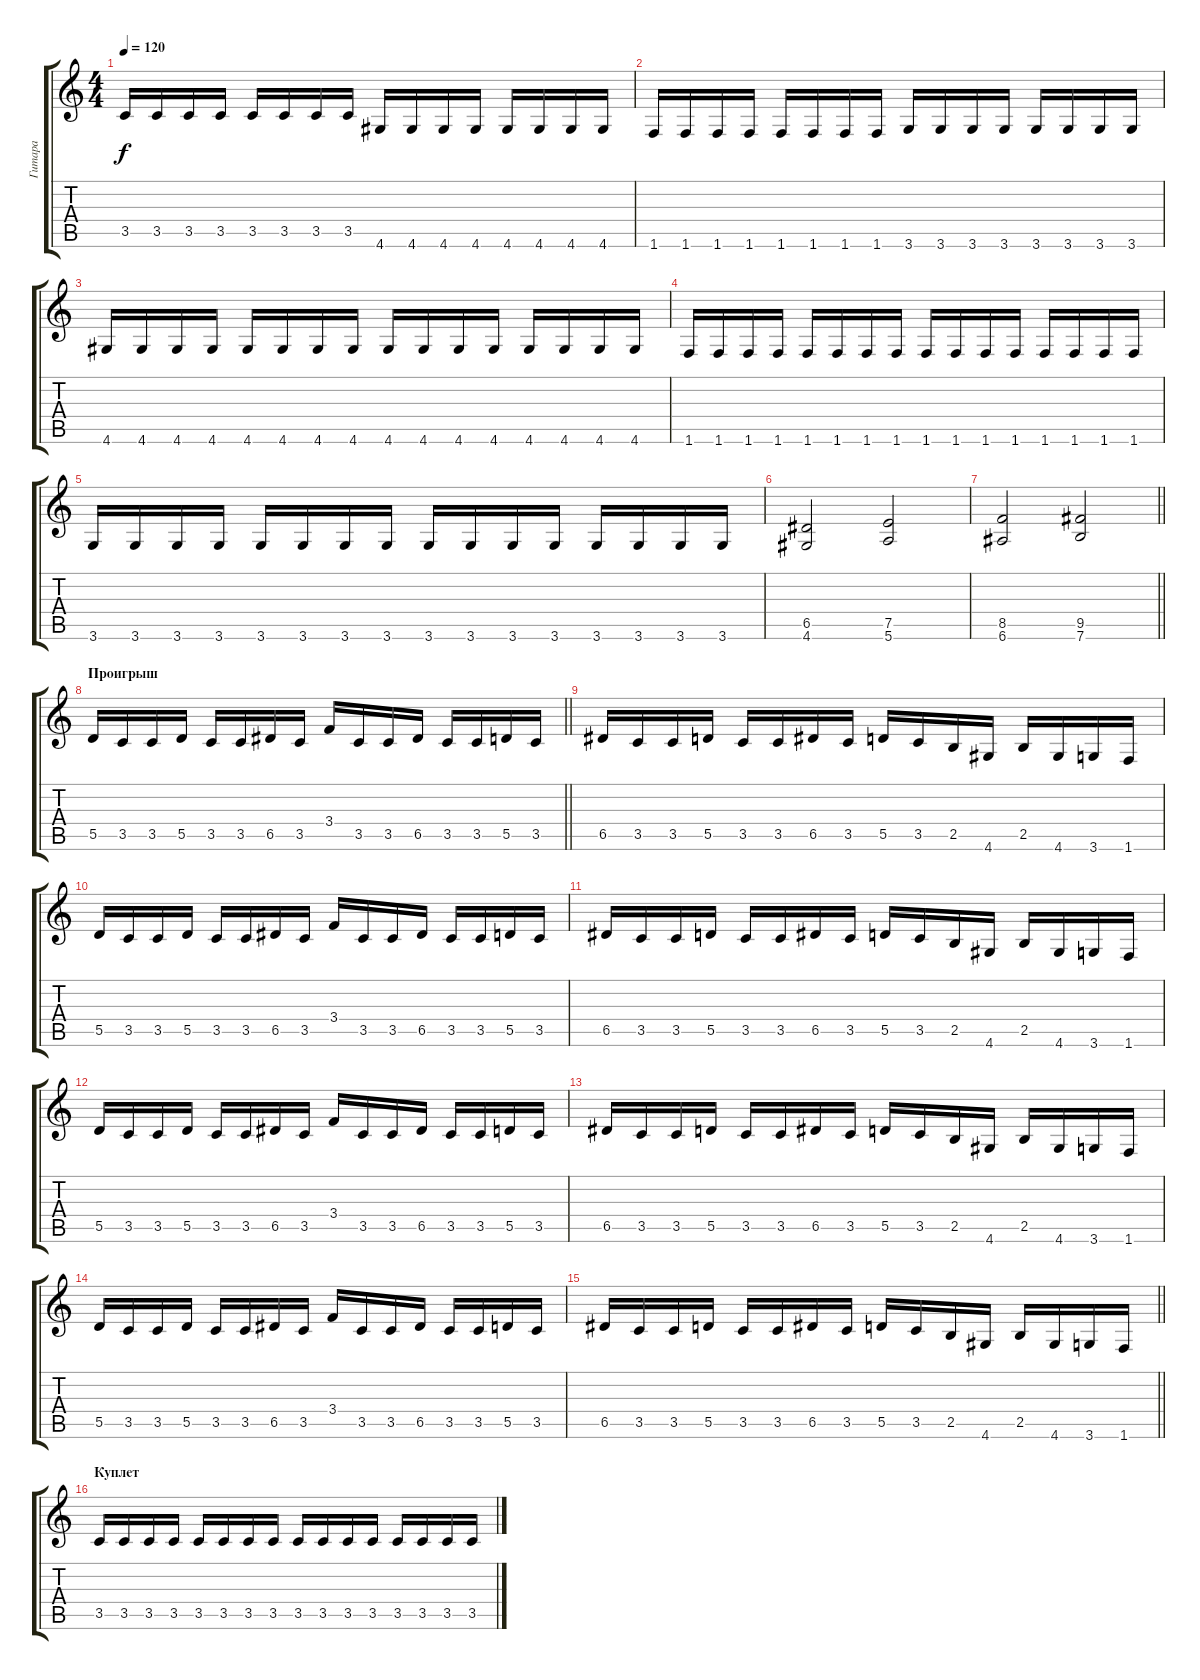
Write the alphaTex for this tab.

\track ("Гитара" "Гитара") {instrument distortionguitar}
\staff {score tabs}
\tuning (E4 B3 G3 D3 A2 E2) {hide}
\ts (4 4)
\tempo 120
\clef g2
\ks c
3.5.16{dy f} 3.5.16 3.5.16 3.5.16 3.5.16 3.5.16 3.5.16 3.5.16 4.6.16 4.6.16 4.6.16 4.6.16 4.6.16 4.6.16 4.6.16 4.6.16 |
1.6.16 1.6.16 1.6.16 1.6.16 1.6.16 1.6.16 1.6.16 1.6.16 3.6.16 3.6.16 3.6.16 3.6.16 3.6.16 3.6.16 3.6.16 3.6.16 |
4.6.16 4.6.16 4.6.16 4.6.16 4.6.16 4.6.16 4.6.16 4.6.16 4.6.16 4.6.16 4.6.16 4.6.16 4.6.16 4.6.16 4.6.16 4.6.16 |
1.6.16 1.6.16 1.6.16 1.6.16 1.6.16 1.6.16 1.6.16 1.6.16 1.6.16 1.6.16 1.6.16 1.6.16 1.6.16 1.6.16 1.6.16 1.6.16 |
3.6.16 3.6.16 3.6.16 3.6.16 3.6.16 3.6.16 3.6.16 3.6.16 3.6.16 3.6.16 3.6.16 3.6.16 3.6.16 3.6.16 3.6.16 3.6.16 |
(6.5 4.6).2 (7.5 5.6).2 |
\barLineRight lightlight
(8.5 6.6).2 (9.5 7.6).2 |
\section ("" "Проигрыш")
\barLineRight lightlight
5.5.16 3.5.16 3.5.16 5.5.16 3.5.16 3.5.16 6.5.16 3.5.16 3.4.16 3.5.16 3.5.16 6.5.16 3.5.16 3.5.16 5.5.16 3.5.16 |
6.5.16 3.5.16 3.5.16 5.5.16 3.5.16 3.5.16 6.5.16 3.5.16 5.5.16 3.5.16 2.5.16 4.6.16 2.5.16 4.6.16 3.6.16 1.6.16 |
5.5.16 3.5.16 3.5.16 5.5.16 3.5.16 3.5.16 6.5.16 3.5.16 3.4.16 3.5.16 3.5.16 6.5.16 3.5.16 3.5.16 5.5.16 3.5.16 |
6.5.16 3.5.16 3.5.16 5.5.16 3.5.16 3.5.16 6.5.16 3.5.16 5.5.16 3.5.16 2.5.16 4.6.16 2.5.16 4.6.16 3.6.16 1.6.16 |
5.5.16 3.5.16 3.5.16 5.5.16 3.5.16 3.5.16 6.5.16 3.5.16 3.4.16 3.5.16 3.5.16 6.5.16 3.5.16 3.5.16 5.5.16 3.5.16 |
6.5.16 3.5.16 3.5.16 5.5.16 3.5.16 3.5.16 6.5.16 3.5.16 5.5.16 3.5.16 2.5.16 4.6.16 2.5.16 4.6.16 3.6.16 1.6.16 |
5.5.16 3.5.16 3.5.16 5.5.16 3.5.16 3.5.16 6.5.16 3.5.16 3.4.16 3.5.16 3.5.16 6.5.16 3.5.16 3.5.16 5.5.16 3.5.16 |
\barLineRight lightlight
6.5.16 3.5.16 3.5.16 5.5.16 3.5.16 3.5.16 6.5.16 3.5.16 5.5.16 3.5.16 2.5.16 4.6.16 2.5.16 4.6.16 3.6.16 1.6.16 |
\section ("" "Куплет")
3.5.16 3.5.16 3.5.16 3.5.16 3.5.16 3.5.16 3.5.16 3.5.16 3.5.16 3.5.16 3.5.16 3.5.16 3.5.16 3.5.16 3.5.16 3.5.16
